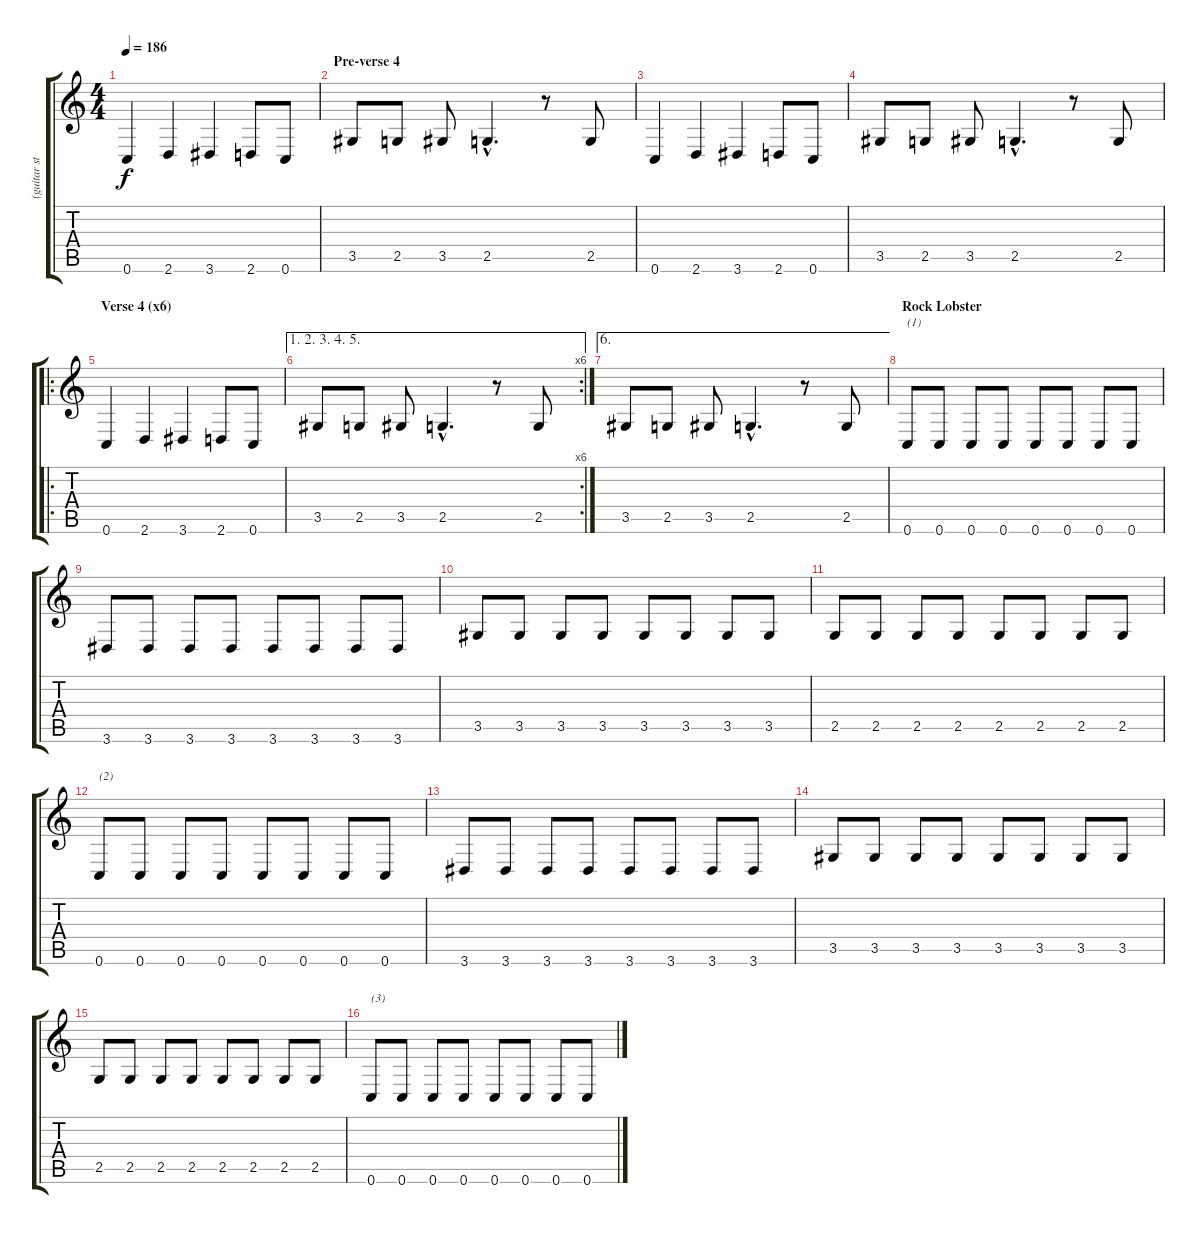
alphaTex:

\track ("(guitar stereo reverb)" "(guitar st") {instrument acousticguitarsteel}
\staff {score tabs}
\tuning (E4 B3 G3 D3 F2 C2) {hide}
\ts (4 4)
\tempo 186
\clef g2
\ks c
0.6.4{dy f} 2.6.4 3.6.4 2.6.8 0.6.8 |
\section ("" "Pre-verse 4")
3.5.8 2.5.8 3.5.8 2.5{hac}.4{d} r.8 2.5.8 |
0.6.4 2.6.4 3.6.4 2.6.8 0.6.8 |
3.5.8 2.5.8 3.5.8 2.5{hac}.4{d} r.8 2.5.8 |
\ro
\section ("" "Verse 4 (x6)")
0.6.4 2.6.4 3.6.4 2.6.8 0.6.8 |
\ae (1 2 3 4 5)
\rc 6
3.5.8 2.5.8 3.5.8 2.5{hac}.4{d} r.8 2.5.8 |
\ae 6
3.5.8 2.5.8 3.5.8 2.5{hac}.4{d} r.8 2.5.8 |
\section ("" "Rock Lobster")
0.6.8{txt "(1)"} 0.6.8 0.6.8 0.6.8 0.6.8 0.6.8 0.6.8 0.6.8 |
3.6.8 3.6.8 3.6.8 3.6.8 3.6.8 3.6.8 3.6.8 3.6.8 |
3.5.8 3.5.8 3.5.8 3.5.8 3.5.8 3.5.8 3.5.8 3.5.8 |
2.5.8 2.5.8 2.5.8 2.5.8 2.5.8 2.5.8 2.5.8 2.5.8 |
0.6.8{txt "(2)"} 0.6.8 0.6.8 0.6.8 0.6.8 0.6.8 0.6.8 0.6.8 |
3.6.8 3.6.8 3.6.8 3.6.8 3.6.8 3.6.8 3.6.8 3.6.8 |
3.5.8 3.5.8 3.5.8 3.5.8 3.5.8 3.5.8 3.5.8 3.5.8 |
2.5.8 2.5.8 2.5.8 2.5.8 2.5.8 2.5.8 2.5.8 2.5.8 |
0.6.8{txt "(3)"} 0.6.8 0.6.8 0.6.8 0.6.8 0.6.8 0.6.8 0.6.8
